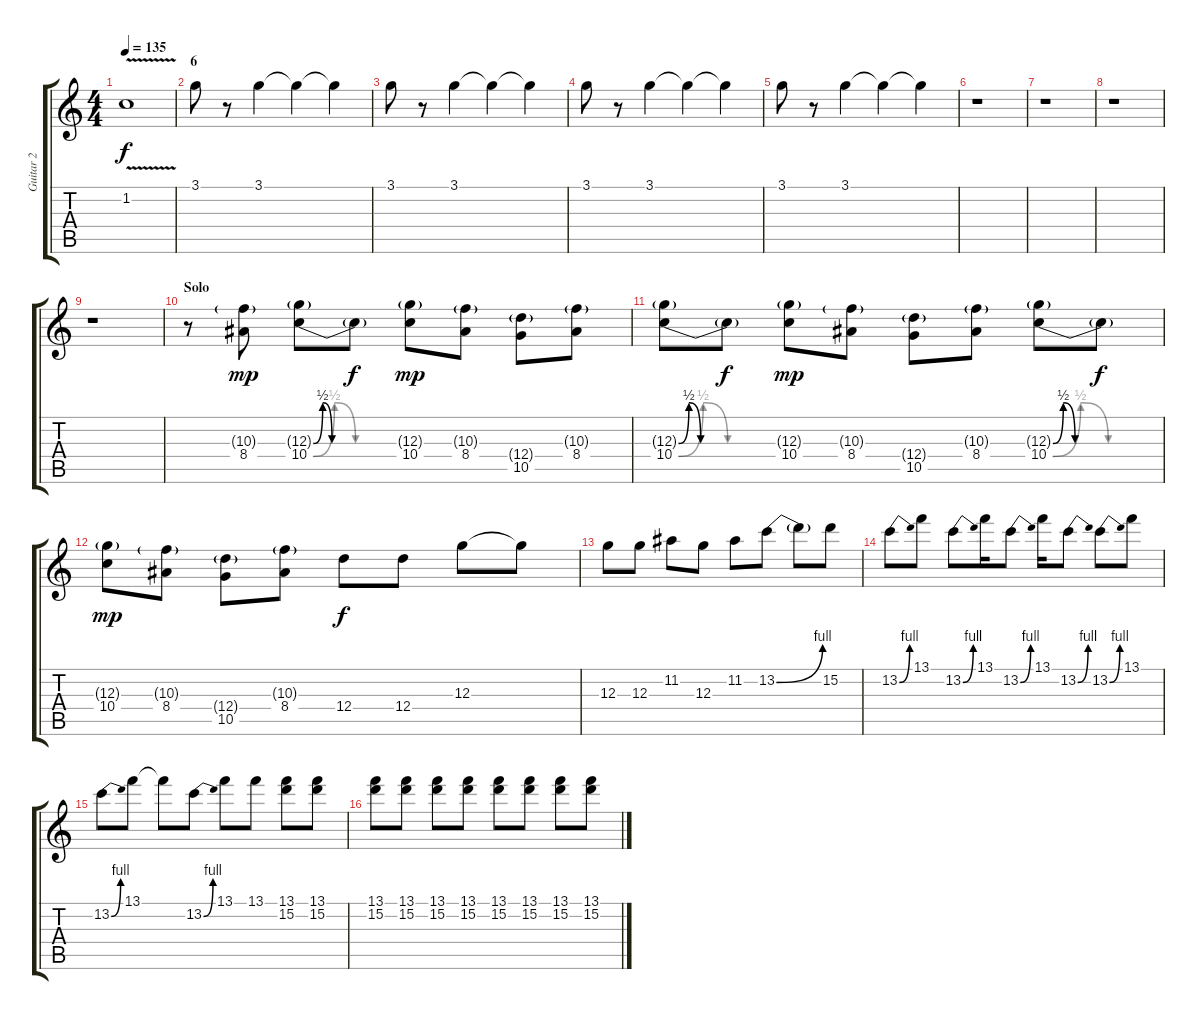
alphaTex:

\track ("Guitar 2" "Guitar 2") {instrument overdrivenguitar}
\staff {score tabs}
\tuning (E4 B3 G3 D3 A2 E2) {hide}
\ts (4 4)
\tempo 135
\clef g2
\ks c
1.2{v}.1{dy f} |
\section ("" "6")
3.1.8{volume 15 instrument overdrivenguitar} r.8 3.1.4 3.1{t}.4 3.1{t}.4 |
3.1.8 r.8 3.1.4 3.1{t}.4 3.1{t}.4 |
3.1.8 r.8 3.1.4 3.1{t}.4 3.1{t}.4 |
3.1.8 r.8 3.1.4 3.1{t}.4 3.1{t}.4 |
r.1 |
r.1 |
r.1 |
r.1 |
\section ("" "Solo")
r.8{volume 16 instrument distortionguitar} (10.3{g} 8.4).8{dy mp} (12.3{be (custom 0 0 15 2 30 0 60 0) g} 10.4{be (custom 0 0 15 2 30 0 60 0)}).8 10.4{t}.8{dy f} (12.3{g} 10.4).8{dy mp} (10.3{g} 8.4).8 (12.4{g} 10.5).8 (10.3{g} 8.4).8 |
(12.3{be (custom 0 0 14 2 30 0 60 0) g} 10.4{be (custom 0 0 15 2 30 0 60 0)}).8 10.4{t}.8{dy f} (12.3{g} 10.4).8{dy mp} (10.3{g} 8.4).8 (12.4{g} 10.5).8 (10.3{g} 8.4).8 (12.3{be (custom 0 0 14 2 30 0 60 0) g} 10.4{be (custom 0 0 15 2 30 0 60 0)}).8 10.4{t}.8{dy f} |
(12.3{g} 10.4).8{dy mp} (10.3{g} 8.4).8 (12.4{g} 10.5).8 (10.3{g} 8.4).8 12.4.8{dy f} 12.4.8 12.3.8 12.3{t}.8 |
12.3.8 12.3.8 11.2.8 12.3.8 11.2.8 13.2{be (bend 0 0 60 4)}.8 13.2{t}.8 15.2.8 |
13.2{be (bend 0 0 60 4)}.8 13.1.8 13.2{be (bend 0 0 60 4)}.8 13.1.16 13.2{be (bend 0 0 60 4)}.8 13.1.16 13.2{be (bend 0 0 60 4)}.8 13.2{be (bend 0 0 60 4)}.8 13.1.8 |
13.2{be (bend 0 0 60 4)}.8 13.1.8 13.1{t}.8 13.2{be (bend 0 0 60 4)}.8 13.1.8 13.1.8 (13.1 15.2).8 (13.1 15.2).8 |
(13.1 15.2).8 (13.1 15.2).8 (13.1 15.2).8 (13.1 15.2).8 (13.1 15.2).8 (13.1 15.2).8 (13.1 15.2).8 (13.1 15.2).8
